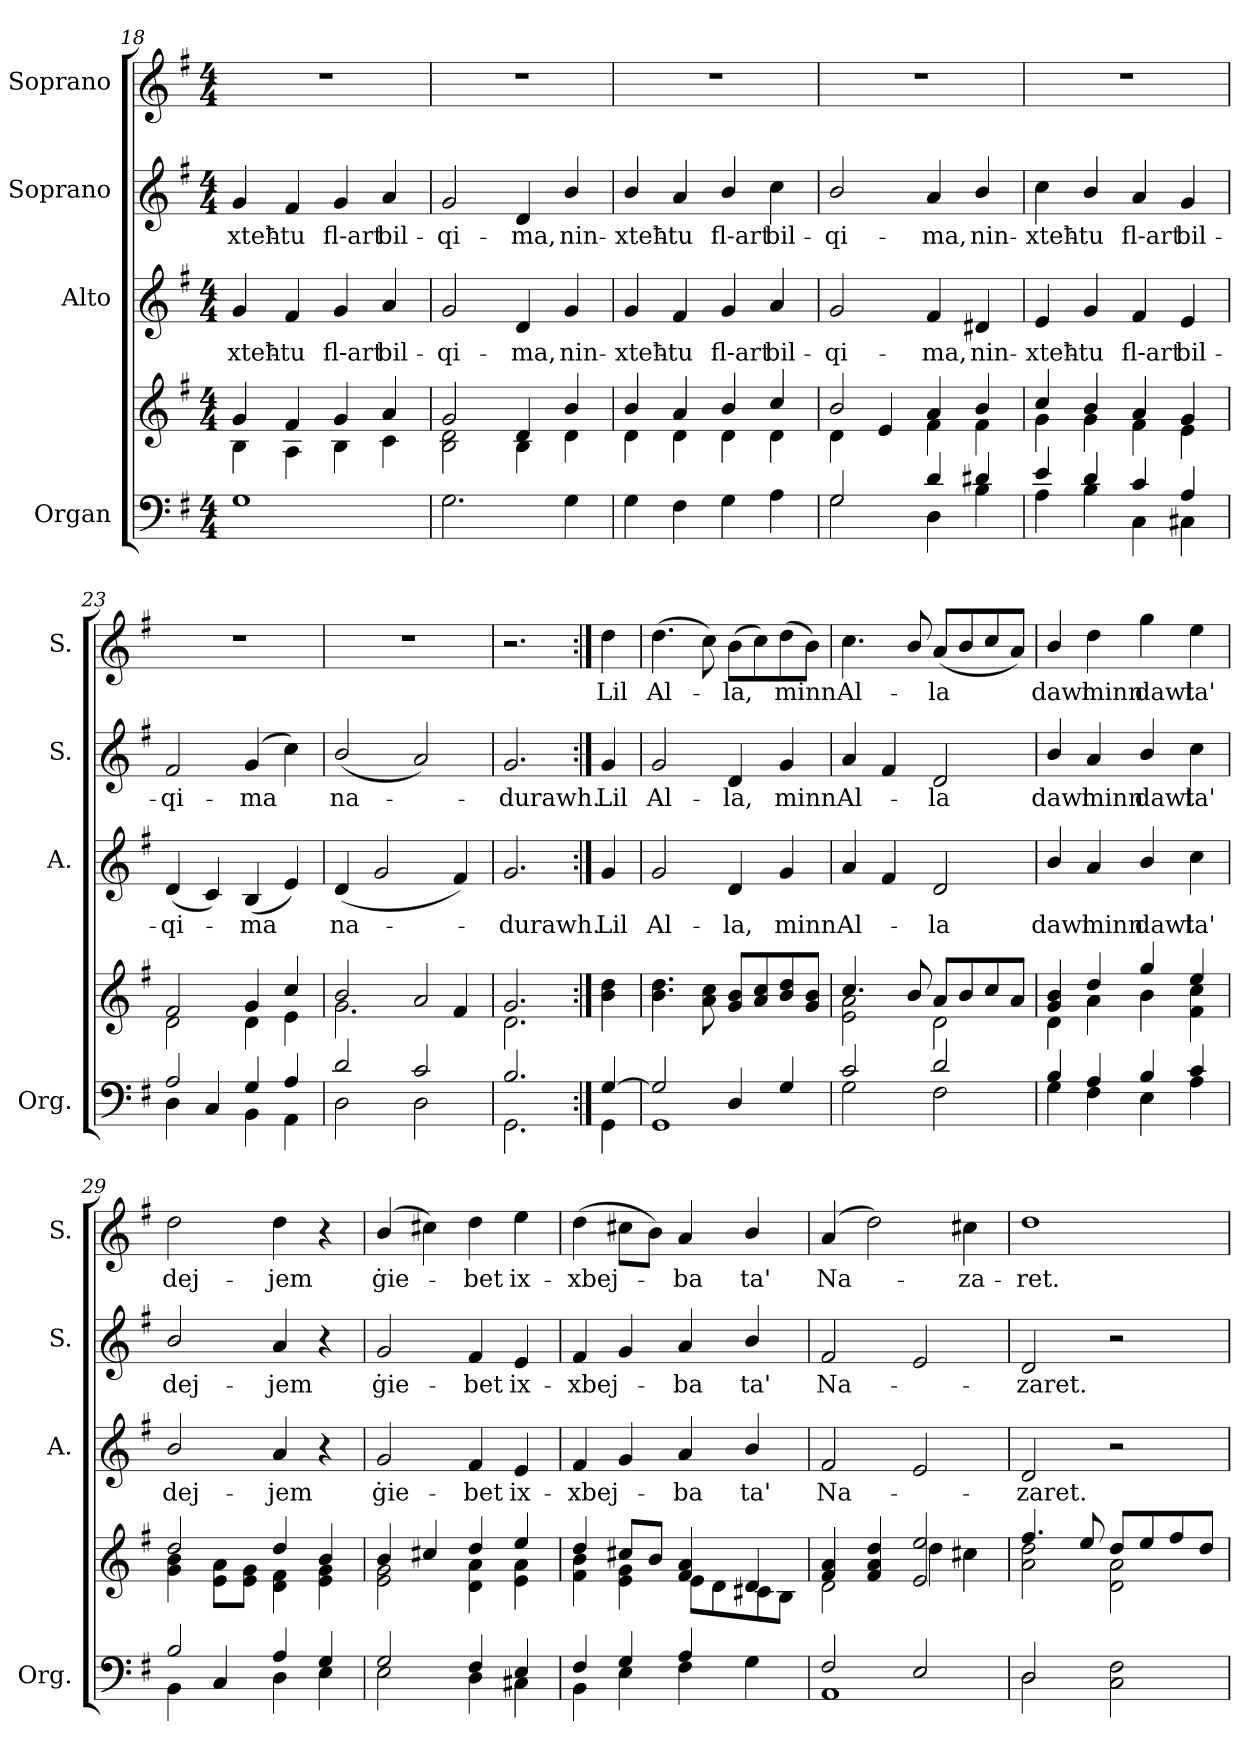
**kern	**kern	**kern	**text	**kern	**text	**kern	**text
*part4	*part4	*part3	*part3	*part2	*part2	*part1	*part1
*staff5	*staff4	*staff3	*staff3	*staff2	*staff2	*staff1	*staff1
*I"Organ	*	*I"Alto	*	*I"Soprano	*	*I"Soprano	*
*I'Org.	*	*I'A.	*	*I'S.	*	*I'S.	*
*clefF4	*clefG2	*clefG2	*	*clefG2	*	*clefG2	*
*k[f#]	*k[f#]	*k[f#]	*	*k[f#]	*	*k[f#]	*
*G:	*G:	*G:	*	*G:	*	*G:	*
*M4/4	*M4/4	*M4/4	*	*M4/4	*	*M4/4	*
=18	=18	=18	=18	=18	=18	=18	=18
*	*^	*	*	*	*	*	*
1G	4g/	4B\	4g/	-xteħ-	4g/	-xteħ-	1r	.
.	4f#/	4A\	4f#/	-tu	4f#/	-tu	.	.
.	4g/	4B\	4g/	fl-art	4g/	fl-art	.	.
.	4a/	4c\	4a/	bil-	4a/	bil-	.	.
=19	=19	=19	=19	=19	=19	=19	=19	=19
2.G\	2g/	2B\ 2d\	2g/	-qi-	2g/	-qi-	1r	.
.	4d/	4B\	4d/	-ma,	4d/	-ma,	.	.
4G\	4b/	4d\	4g/	nin-	4b/	nin-	.	.
!!LO:PB:g=z
=20	=20	=20	=20	=20	=20	=20	=20	=20
4G\	4b/	4d\	4g/	-xteħ-	4b/	-xteħ-	1r	.
4F#\	4a/	4d\	4f#/	-tu	4a/	-tu	.	.
4G\	4b/	4d\	4g/	fl-art	4b/	fl-art	.	.
4A\	4cc/	4d\	4a/	bil-	4cc\	bil-	.	.
=21	=21	=21	=21	=21	=21	=21	=21	=21
*^	*	*	*	*	*	*	*	*
2G/	2G\	2b/	4d\	2g/	-qi-	2b/	-qi-	1r	.
.	.	.	4e/	.	.	.	.	.	.
4d/	4D\	4a/	4f#\	4f#/	-ma,	4a/	-ma,	.	.
4d#X/	4B\	4b/	4f#\	4d#X/	nin-	4b/	nin-	.	.
=22	=22	=22	=22	=22	=22	=22	=22	=22	=22
4e/	4A\	4cc/	4g\	4e/	-xteħ-	4cc\	-xteħ-	1r	.
4d/	4B\	4b/	4g\	4g/	-tu	4b/	-tu	.	.
4c/	4C\	4a/	4f#\	4f#/	fl-art	4a/	fl-art	.	.
4A/	4C#X\	4g/	4e\	4e/	bil-	4g/	bil-	.	.
=23	=23	=23	=23	=23	=23	=23	=23	=23	=23
2A/	4D\	2f#/	2d\	(<4d/	-qi-	2f#/	-qi-	1r	.
.	4C/	.	.	4c/)	.	.	.	.	.
4G/	4BB\	4g/	4d\	(<4B/	-ma	(<4g/	-ma	.	.
4A/	4AA\	4cc/	4e\	4e/)	.	4cc\)	.	.	.
=24	=24	=24	=24	=24	=24	=24	=24	=24	=24
2d/	2D\	2b/	2.g\	(<4d/	na-	(<2b/	na-	1r	.
.	.	.	.	2g/	.	.	.	.	.
2c/	2D\	2a/	.	.	.	2a/)	.	.	.
.	.	.	4f#/	4f#/)	.	.	.	.	.
=25	=25	=25	=25	=25	=25	=25	=25	=25	=25
2.B/	2.GG\	2.g/	2.d\	2.g/	-durawh.	2.g/	-durawh.	2.r	.
*	*	*v	*v	*	*	*	*	*	*
=25X1:|!	=25X1:|!	=25X1:|!	=25X1:|!	=25X1:|!	=25X1:|!	=25X1:|!	=25X1:|!	=25X1:|!
[>4G/	4GG\	4b\ 4dd\	4g/	Lil	4g/	Lil	4dd\	Lil
=26	=26	=26	=26	=26	=26	=26	=26	=26
2G/]	1GG	4.b\ 4.dd\	2g/	Al-	2g/	Al-	(>4.dd\	Al-
.	.	8a\ 8cc\	.	.	.	.	8cc\)	.
4D/	.	8g/ 8b/L	4d/	-la,	4d/	-la,	(>8b\L	-la,
.	.	8a/ 8cc/	.	.	.	.	8cc\)	.
4G/	.	8b/ 8dd/	4g/	minn	4g/	minn	(>8dd\	minn
.	.	8g/ 8b/J	.	.	.	.	8b\J)	.
!!LO:LB:g=z
=27	=27	=27	=27	=27	=27	=27	=27	=27
*	*	*^	*	*	*	*	*	*
2c/	2G\	4.cc/	2e\ 2a\	4a/	Al-	4a/	Al-	4.cc\	Al-
.	.	.	.	4f#/	.	4f#/	.	.	.
.	.	8b/	.	.	.	.	.	8b/	.
2d/	2F#\	8a/L	2d\	2d/	-la	2d/	-la	(<8a/L	-la
.	.	8b/	.	.	.	.	.	8b/	.
.	.	8cc/	.	.	.	.	.	8cc/	.
.	.	8a/J	.	.	.	.	.	8a/J)	.
=28	=28	=28	=28	=28	=28	=28	=28	=28	=28
4B/	4G\	4g/ 4b/	4d\	4b/	dawl	4b/	dawl	4b/	dawl
4A/	4F#\	4dd/	4a\	4a/	minn	4a/	minn	4dd\	minn
4B/	4E\	4gg/	4b\	4b/	dawl	4b/	dawl	4gg\	dawl
4c/	4A\	4ee/	4f#\ 4cc\	4cc\	ta'	4cc\	ta'	4ee\	ta'
=29	=29	=29	=29	=29	=29	=29	=29	=29	=29
2B/	4BB\	2dd/	4g\ 4b\	2b/	dej-	2b/	dej-	2dd\	dej-
.	4C/	.	8e\ 8a\L	.	.	.	.	.	.
.	.	.	8e\ 8g\J	.	.	.	.	.	.
4A/	4D\	4dd/	4d\ 4f#\	4a/	-jem	4a/	-jem	4dd\	-jem
4G/	4E\	4b/	4e\ 4g\	4r	.	4r	.	4r	.
=30	=30	=30	=30	=30	=30	=30	=30	=30	=30
2G/	2E\	4b/	2e\ 2g\	2g/	ġie-	2g/	ġie-	(<4b/	ġie-
.	.	4cc#X/	.	.	.	.	.	4cc#X\)	.
4F#/	4D\	4dd/	4d\ 4a\	4f#/	-bet	4f#/	-bet	4dd\	-bet
4E/	4C#X\	4ee/	4e\ 4a\	4e/	ix-	4e/	ix-	4ee\	ix-
=31	=31	=31	=31	=31	=31	=31	=31	=31	=31
4F#/	4BB\	4dd/	4f#\ 4b\	4f#/	-xbej-	4f#/	-xbej-	(>4dd\	-xbej-
4G/	4E\	8cc#X/L	4e\ 4g\	4g/	.	4g/	.	8cc#X\L	.
.	.	8b/J	.	.	.	.	.	8b\J)	.
4A/	4F#\	4f#/ 4a/	8e\L	4a/	-ba	4a/	-ba	4a/	-ba
.	.	.	8d\	.	.	.	.	.	.
4G\	4ryy	4d/	8c#X\	4b/	ta'	4b/	ta'	4b/	ta'
.	.	.	8B\J	.	.	.	.	.	.
=32	=32	=32	=32	=32	=32	=32	=32	=32	=32
2F#/	1AA	4f#/ 4a/	2d\	2f#/	Na-	2f#/	Na-	(<4a/	Na-
.	.	4f#/ 4a/ 4dd/	.	.	.	.	.	2dd\)	.
2E/	.	2e/ 2ee/	4dd\	2e/	.	2e/	.	.	.
.	.	.	4cc#X\	.	.	.	.	4cc#X\	-za-
!!LO:LB:g=z
=33	=33	=33	=33	=33	=33	=33	=33	=33	=33
2D/	2D\	4.ff#/	2a\ 2dd\	2d/	-zaret.	2d/	-zaret.	1dd	-ret.
.	.	8ee/	.	.	.	.	.	.	.
2C\ 2F#\	2ryy	8dd/L	2d\ 2a\	2r	.	2r	.	.	.
.	.	8ee/	.	.	.	.	.	.	.
.	.	8ff#/	.	.	.	.	.	.	.
.	.	8dd/J	.	.	.	.	.	.	.
*v	*v	*	*	*	*	*	*	*	*
*	*v	*v	*	*	*	*	*	*
=	=	=	=	=	=	=	=
*-	*-	*-	*-	*-	*-	*-	*-
